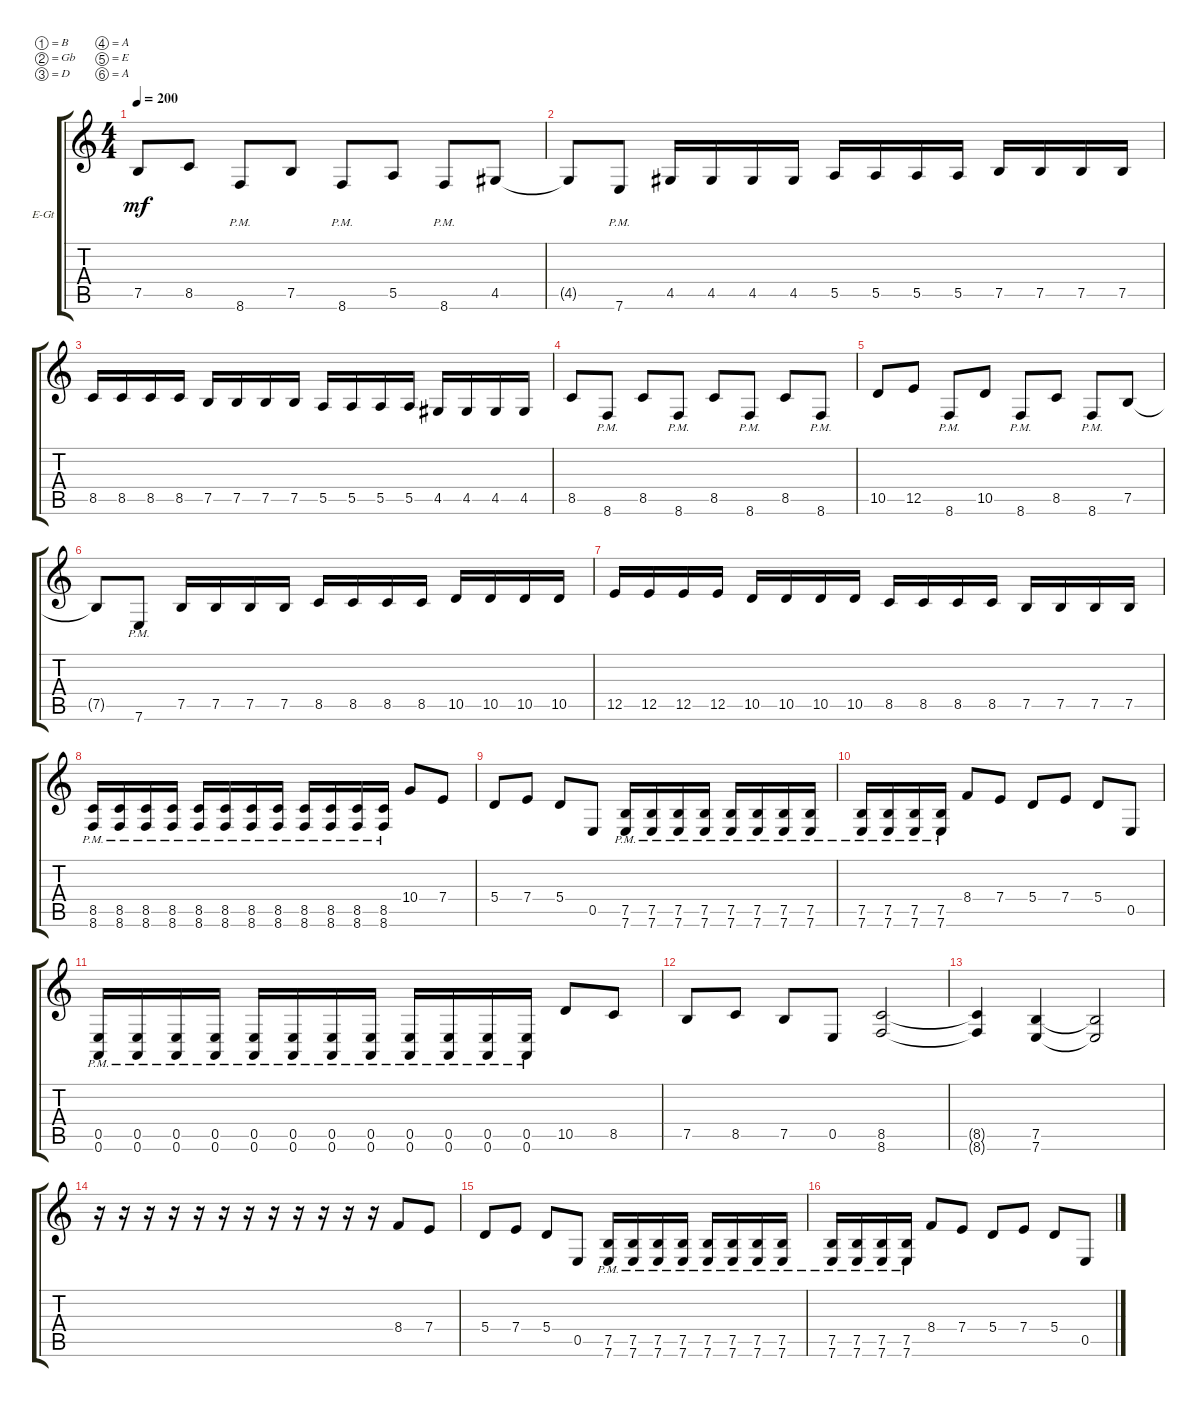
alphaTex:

\bracketExtendMode groupsimilarinstruments
\firstSystemTrackNameOrientation horizontal
\otherSystemsTrackNameOrientation horizontal
\track ("Nevan Alahy" "E-Gt") {instrument distortionguitar}
\staff {score tabs}
\tuning (B3 Gb3 D3 A2 E2 A1)
\ts (4 4)
\tempo 200
\clef g2
\ks c
7.5.8{dy mf} 8.5.8 8.6{pm}.8 7.5.8 8.6{pm}.8 5.5.8 8.6{pm}.8 4.5.8 |
4.5{t}.8 7.6{pm}.8 4.5.16 4.5.16 4.5.16 4.5.16 5.5.16 5.5.16 5.5.16 5.5.16 7.5.16 7.5.16 7.5.16 7.5.16 |
8.5.16 8.5.16 8.5.16 8.5.16 7.5.16 7.5.16 7.5.16 7.5.16 5.5.16 5.5.16 5.5.16 5.5.16 4.5.16 4.5.16 4.5.16 4.5.16 |
8.5.8 8.6{pm}.8 8.5.8 8.6{pm}.8 8.5.8 8.6{pm}.8 8.5.8 8.6{pm}.8 |
10.5.8 12.5.8 8.6{pm}.8 10.5.8 8.6{pm}.8 8.5.8 8.6{pm}.8 7.5.8 |
7.5{t}.8 7.6{pm}.8 7.5.16 7.5.16 7.5.16 7.5.16 8.5.16 8.5.16 8.5.16 8.5.16 10.5.16 10.5.16 10.5.16 10.5.16 |
12.5.16 12.5.16 12.5.16 12.5.16 10.5.16 10.5.16 10.5.16 10.5.16 8.5.16 8.5.16 8.5.16 8.5.16 7.5.16 7.5.16 7.5.16 7.5.16 |
(8.6{pm} 8.5{pm}).16 (8.6{pm} 8.5{pm}).16 (8.6{pm} 8.5{pm}).16 (8.6{pm} 8.5{pm}).16 (8.6{pm} 8.5{pm}).16 (8.6{pm} 8.5{pm}).16 (8.6{pm} 8.5{pm}).16 (8.6{pm} 8.5{pm}).16 (8.6{pm} 8.5{pm}).16 (8.6{pm} 8.5{pm}).16 (8.6{pm} 8.5{pm}).16 (8.6{pm} 8.5{pm}).16 10.4.8 7.4.8 |
5.4.8 7.4.8 5.4.8 0.5.8 (7.5{pm} 7.6{pm}).16 (7.5{pm} 7.6{pm}).16 (7.5{pm} 7.6{pm}).16 (7.5{pm} 7.6{pm}).16 (7.5{pm} 7.6{pm}).16 (7.5{pm} 7.6{pm}).16 (7.5{pm} 7.6{pm}).16 (7.5{pm} 7.6{pm}).16 |
(7.5{pm} 7.6{pm}).16 (7.5{pm} 7.6{pm}).16 (7.5{pm} 7.6{pm}).16 (7.5{pm} 7.6{pm}).16 8.4.8 7.4.8 5.4.8 7.4.8 5.4.8 0.5.8 |
(0.6{pm} 0.5{pm}).16 (0.6{pm} 0.5{pm}).16 (0.6{pm} 0.5{pm}).16 (0.6{pm} 0.5{pm}).16 (0.6{pm} 0.5{pm}).16 (0.6{pm} 0.5{pm}).16 (0.6{pm} 0.5{pm}).16 (0.6{pm} 0.5{pm}).16 (0.6{pm} 0.5{pm}).16 (0.6{pm} 0.5{pm}).16 (0.6{pm} 0.5{pm}).16 (0.6{pm} 0.5{pm}).16 10.5.8 8.5.8 |
7.5.8 8.5.8 7.5.8 0.5.8 (8.6 8.5).2 |
(8.6{t} 8.5{t}).4 (7.6 7.5).4 (7.6{t} 7.5{t}).2 |
r.16 r.16 r.16 r.16 r.16 r.16 r.16 r.16 r.16 r.16 r.16 r.16 8.4.8 7.4.8 |
5.4.8 7.4.8 5.4.8 0.5.8 (7.5{pm} 7.6{pm}).16 (7.5{pm} 7.6{pm}).16 (7.5{pm} 7.6{pm}).16 (7.5{pm} 7.6{pm}).16 (7.5{pm} 7.6{pm}).16 (7.5{pm} 7.6{pm}).16 (7.5{pm} 7.6{pm}).16 (7.5{pm} 7.6{pm}).16 |
(7.5{pm} 7.6{pm}).16 (7.5{pm} 7.6{pm}).16 (7.5{pm} 7.6{pm}).16 (7.5{pm} 7.6{pm}).16 8.4.8 7.4.8 5.4.8 7.4.8 5.4.8 0.5.8
